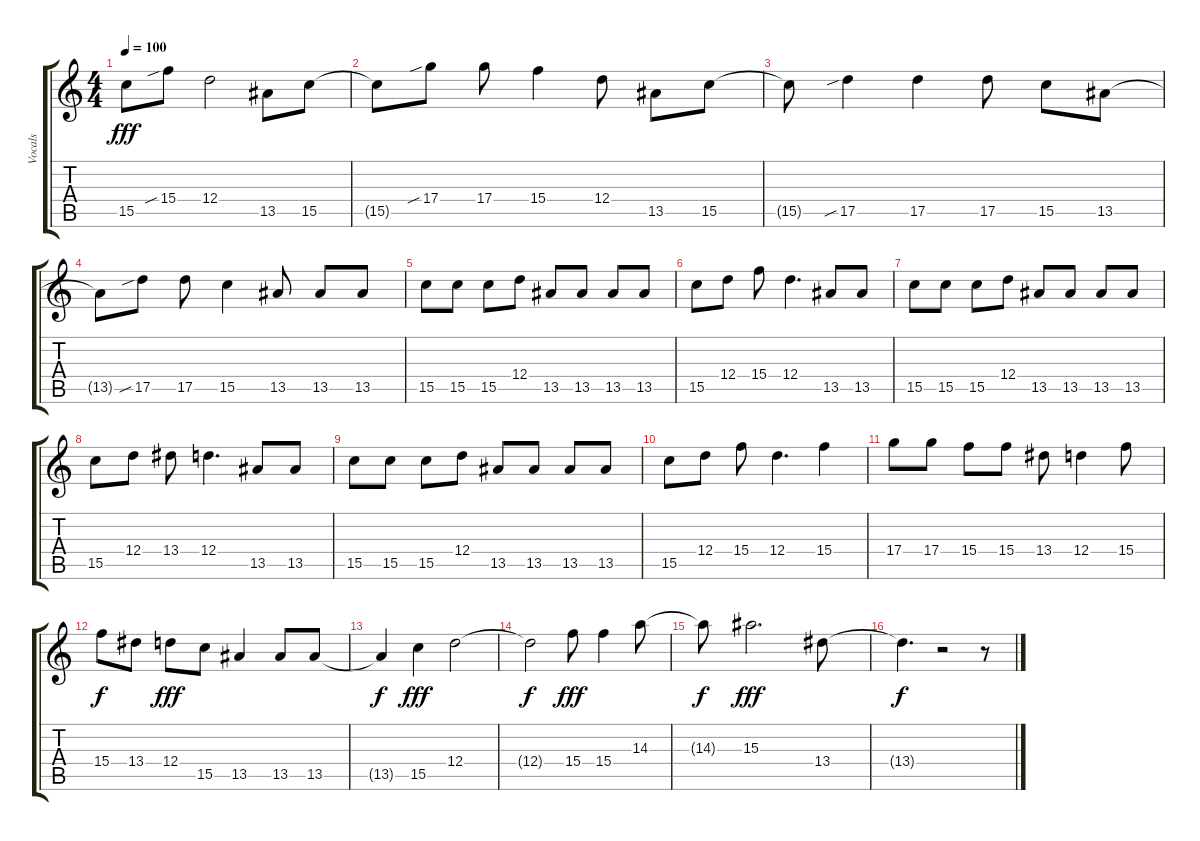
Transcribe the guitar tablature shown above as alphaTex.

\track ("Vocals" "Vocals") {instrument electricguitarjazz}
\staff {score tabs}
\tuning (E4 B3 G3 D3 A2 E2) {hide}
\ts (4 4)
\tempo 100
\clef g2
\ks c
15.5{t}.8{dy fff} 15.4{sib}.8 12.4.2 13.5.8 15.5.8 |
15.5{t}.8 17.4{sib}.8 17.4.8 15.4.4 12.4.8 13.5.8 15.5.8 |
15.5{t}.8 17.5{sib}.4 17.5.4 17.5.8 15.5.8 13.5.8 |
13.5{t}.8 17.5{sib}.8 17.5.8 15.5.4 13.5.8 13.5.8 13.5.8 |
15.5.8 15.5.8 15.5.8 12.4.8 13.5.8 13.5.8 13.5.8 13.5.8 |
15.5.8 12.4.8 15.4.8 12.4.4{d} 13.5.8 13.5.8 |
15.5.8 15.5.8 15.5.8 12.4.8 13.5.8 13.5.8 13.5.8 13.5.8 |
15.5.8 12.4.8 13.4.8 12.4.4{d} 13.5.8 13.5.8 |
15.5.8 15.5.8 15.5.8 12.4.8 13.5.8 13.5.8 13.5.8 13.5.8 |
15.5.8 12.4.8 15.4.8 12.4.4{d} 15.4.4 |
17.4.8 17.4.8 15.4.8 15.4.8 13.4.8 12.4.4 15.4.8 |
15.4.8{dy f} 13.4.8 12.4.8{dy fff} 15.5.8 13.5.4 13.5.8 13.5.8 |
13.5{t}.4{dy f} 15.5.4{dy fff} 12.4.2 |
12.4{t}.2{dy f} 15.4.8{dy fff} 15.4.4 14.3.8 |
14.3{t}.8{dy f} 15.3.2{d dy fff} 13.4.8 |
13.4{t}.4{d dy f} r.2 r.8
